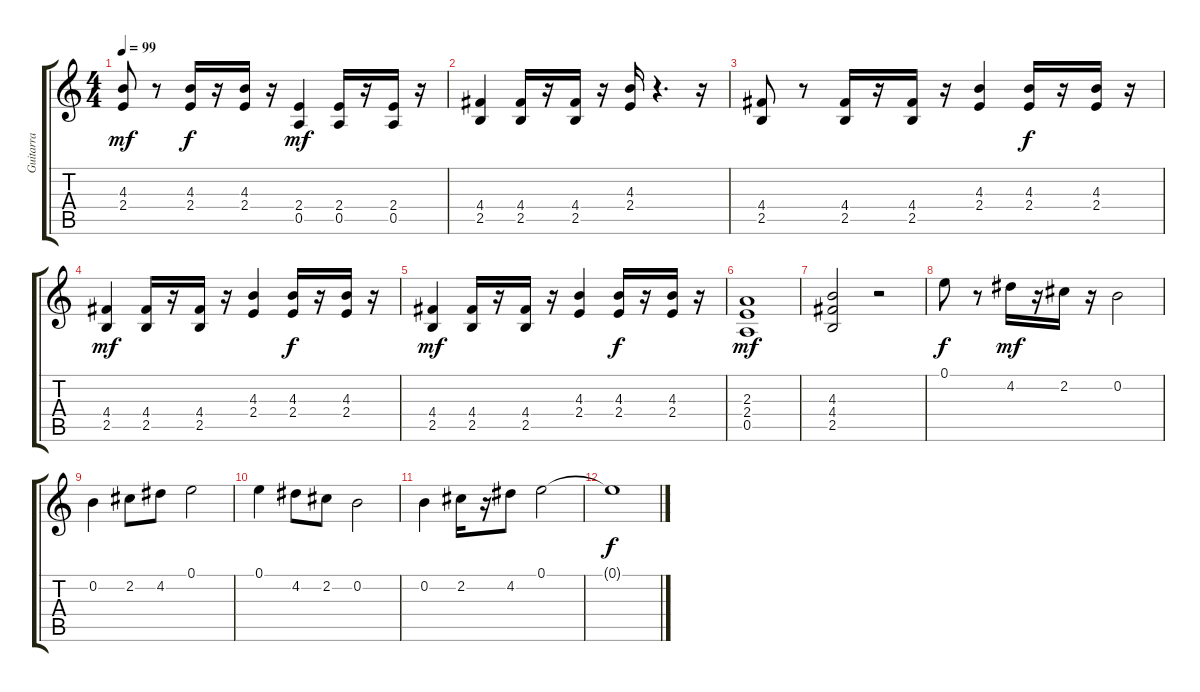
\track ("Guitarra" "Guitarra") {instrument overdrivenguitar}
\staff {score tabs}
\tuning (E4 B3 G3 D3 A2 E2) {hide}
\ts (4 4)
\tempo 99
\clef g2
\ks c
(4.3 2.4).8{dy mf} r.8 (4.3 2.4).16{dy f} r.16 (4.3 2.4).16 r.16 (2.4 0.5).4{dy mf} (2.4 0.5).16 r.16 (2.4 0.5).16 r.16 |
(4.4 2.5).4 (4.4 2.5).16 r.16 (4.4 2.5).16 r.16 (4.3 2.4).16 r.4{d} r.16 |
(4.4 2.5).8 r.8 (4.4 2.5).16 r.16 (4.4 2.5).16 r.16 (4.3 2.4).4 (4.3 2.4).16{dy f} r.16 (4.3 2.4).16 r.16 |
(4.4 2.5).4{dy mf} (4.4 2.5).16 r.16 (4.4 2.5).16 r.16 (4.3 2.4).4 (4.3 2.4).16{dy f} r.16 (4.3 2.4).16 r.16 |
(4.4 2.5).4{dy mf} (4.4 2.5).16 r.16 (4.4 2.5).16 r.16 (4.3 2.4).4 (4.3 2.4).16{dy f} r.16 (4.3 2.4).16 r.16 |
(2.3 2.4 0.5).1{dy mf} |
(4.3 4.4 2.5).2 r.2 |
0.1.8{dy f} r.8 4.2.16{dy mf} r.16 2.2.16 r.16 0.2.2 |
0.2.4 2.2.8 4.2.8 0.1.2 |
0.1.4 4.2.8 2.2.8 0.2.2 |
0.2.4 2.2.16 r.16 4.2.8 0.1.2 |
0.1{t}.1{dy f}
